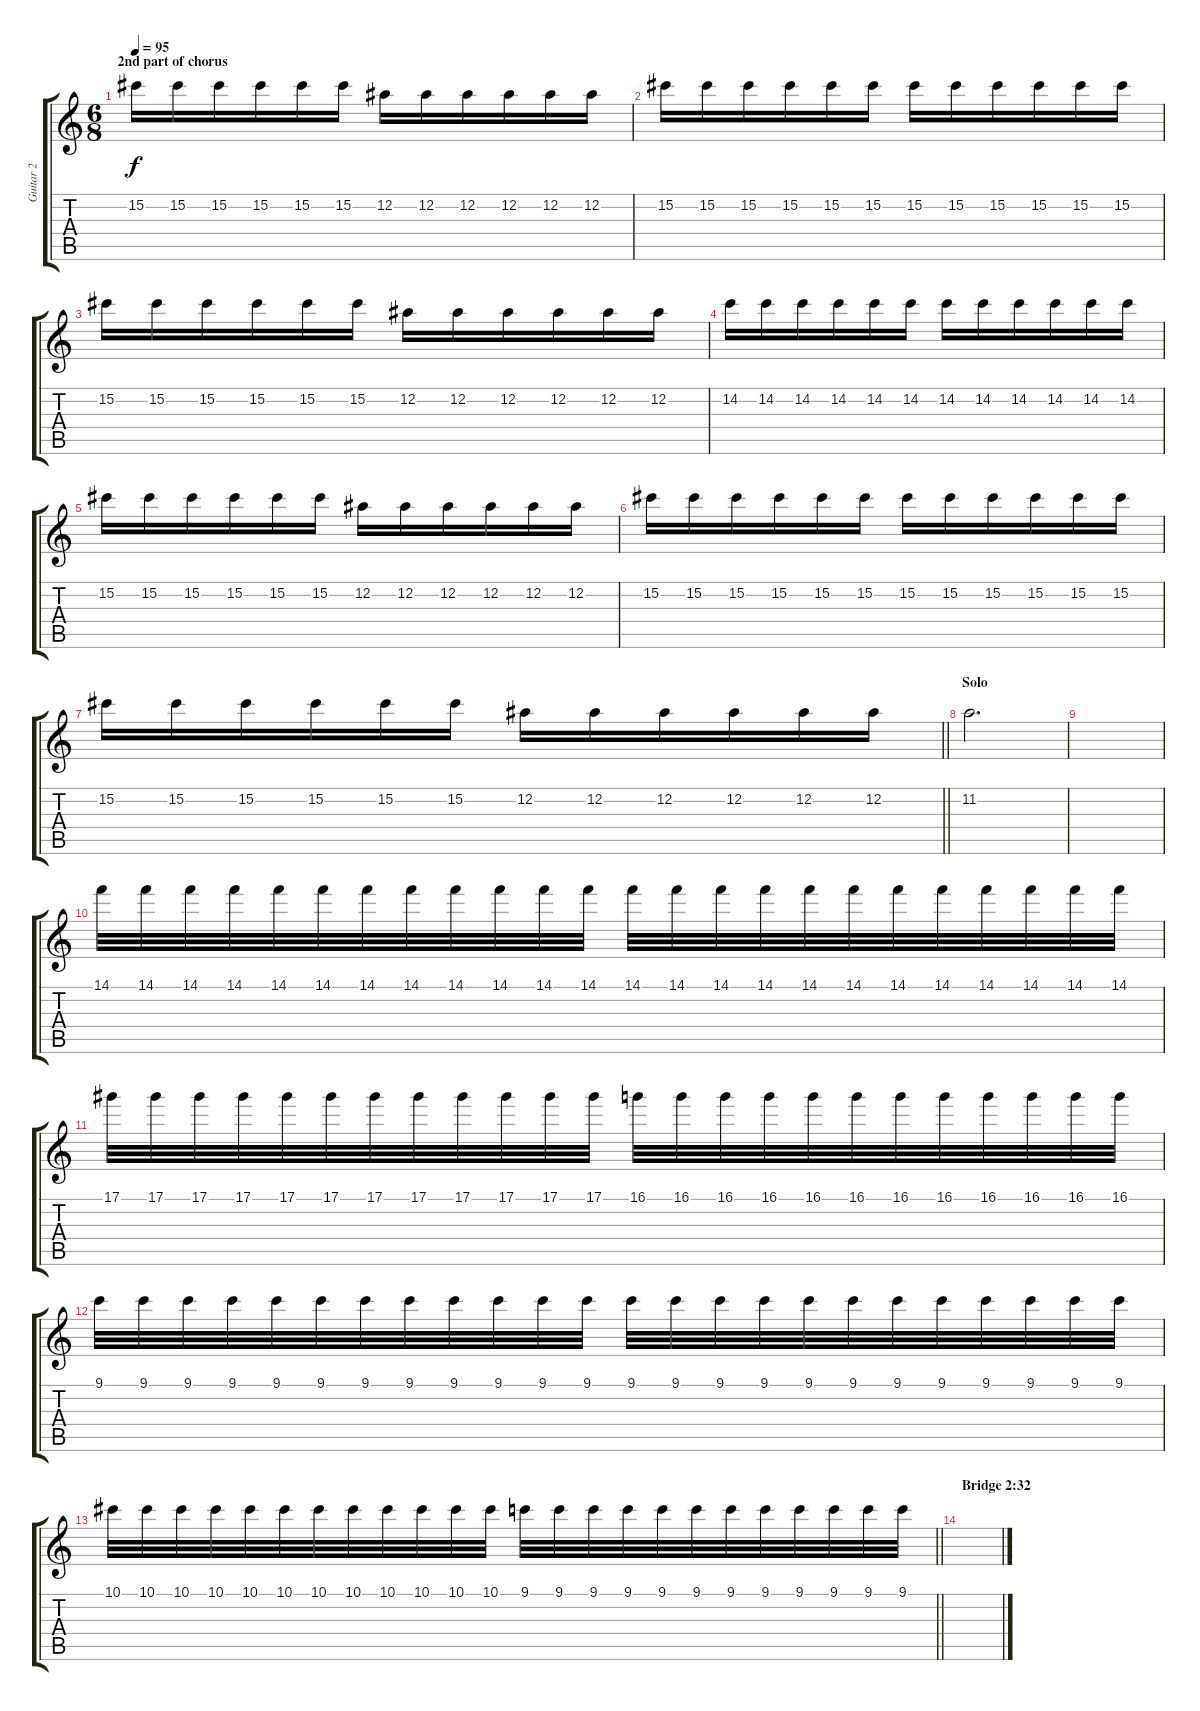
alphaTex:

\track ("Guitar 2" "Guitar 2") {instrument overdrivenguitar}
\staff {score tabs}
\tuning (Eb4 Bb3 Gb3 Db3 Ab2 Db2) {hide}
\ts (6 8)
\section ("" "2nd part of chorus")
\tempo 95
\clef g2
\ks c
15.2.16{dy f} 15.2.16 15.2.16 15.2.16 15.2.16 15.2.16 12.2.16 12.2.16 12.2.16 12.2.16 12.2.16 12.2.16 |
15.2.16 15.2.16 15.2.16 15.2.16 15.2.16 15.2.16 15.2.16 15.2.16 15.2.16 15.2.16 15.2.16 15.2.16 |
15.2.16 15.2.16 15.2.16 15.2.16 15.2.16 15.2.16 12.2.16 12.2.16 12.2.16 12.2.16 12.2.16 12.2.16 |
14.2.16 14.2.16 14.2.16 14.2.16 14.2.16 14.2.16 14.2.16 14.2.16 14.2.16 14.2.16 14.2.16 14.2.16 |
15.2.16 15.2.16 15.2.16 15.2.16 15.2.16 15.2.16 12.2.16 12.2.16 12.2.16 12.2.16 12.2.16 12.2.16 |
15.2.16 15.2.16 15.2.16 15.2.16 15.2.16 15.2.16 15.2.16 15.2.16 15.2.16 15.2.16 15.2.16 15.2.16 |
\barLineRight lightlight
15.2.16 15.2.16 15.2.16 15.2.16 15.2.16 15.2.16 12.2.16 12.2.16 12.2.16 12.2.16 12.2.16 12.2.16 |
\section ("" "Solo")
11.2.2{d} |
|
14.1.32 14.1.32 14.1.32 14.1.32 14.1.32 14.1.32 14.1.32 14.1.32 14.1.32 14.1.32 14.1.32 14.1.32 14.1.32 14.1.32 14.1.32 14.1.32 14.1.32 14.1.32 14.1.32 14.1.32 14.1.32 14.1.32 14.1.32 14.1.32 |
17.1.32 17.1.32 17.1.32 17.1.32 17.1.32 17.1.32 17.1.32 17.1.32 17.1.32 17.1.32 17.1.32 17.1.32 16.1.32 16.1.32 16.1.32 16.1.32 16.1.32 16.1.32 16.1.32 16.1.32 16.1.32 16.1.32 16.1.32 16.1.32 |
9.1.32 9.1.32 9.1.32 9.1.32 9.1.32 9.1.32 9.1.32 9.1.32 9.1.32 9.1.32 9.1.32 9.1.32 9.1.32 9.1.32 9.1.32 9.1.32 9.1.32 9.1.32 9.1.32 9.1.32 9.1.32 9.1.32 9.1.32 9.1.32 |
\barLineRight lightlight
10.1.32 10.1.32 10.1.32 10.1.32 10.1.32 10.1.32 10.1.32 10.1.32 10.1.32 10.1.32 10.1.32 10.1.32 9.1.32 9.1.32 9.1.32 9.1.32 9.1.32 9.1.32 9.1.32 9.1.32 9.1.32 9.1.32 9.1.32 9.1.32 |
\section ("" "Bridge 2:32")
